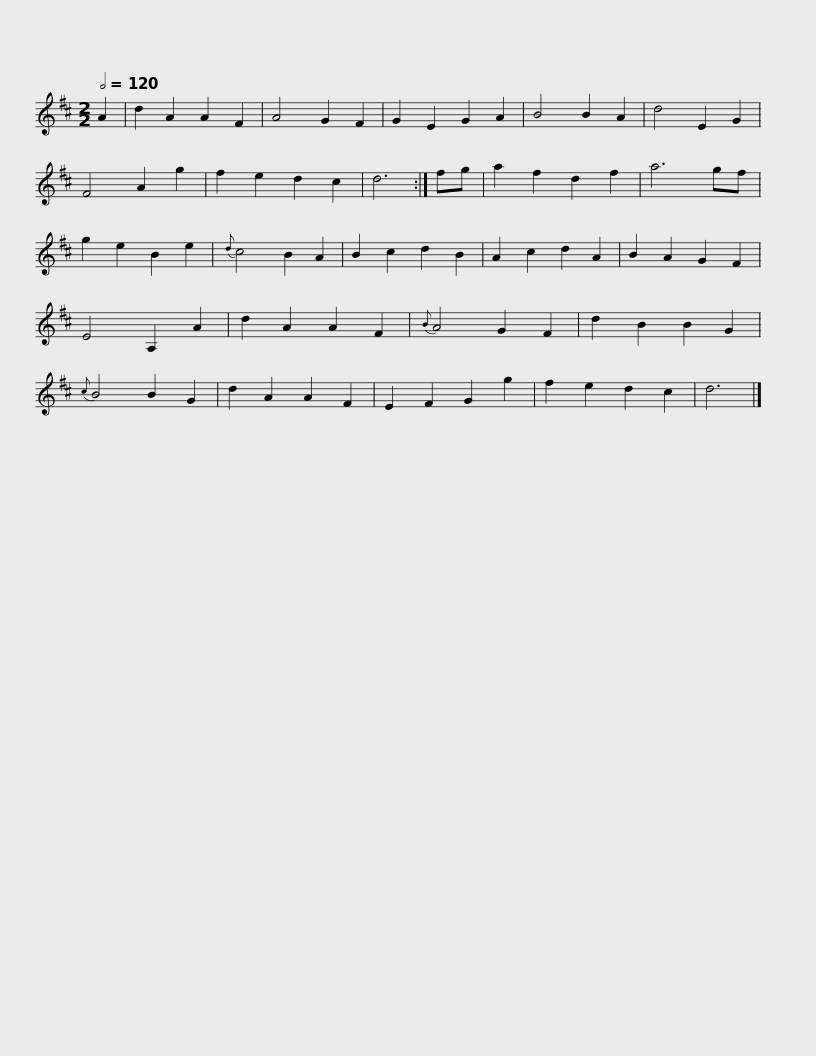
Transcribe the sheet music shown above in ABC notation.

X:1
L:1/8
Q:1/2=120
M:2/2
I:linebreak $
K:D
V:1 treble
V:1
 A2 | d2 A2 A2 F2 | A4 G2 F2 | G2 E2 G2 A2 | B4 B2 A2 | %5
 d4 E2 G2 | F4 A2 g2 | f2 e2 d2 c2 | d6 :| fg | %10
 a2 f2 d2 f2 | a6 gf |$ g2 e2 B2 e2 |{d} c4 B2 A2 | B2 c2 d2 B2 | %15
 A2 c2 d2 A2 | B2 A2 G2 F2 | E4 A,2 A2 | d2 A2 A2 F2 |{B} A4 G2 F2 | %20
 d2 B2 B2 G2 |{c} B4 B2 G2 |$ d2 A2 A2 F2 | E2 F2 G2 g2 | f2 e2 d2 c2 | %25
 d6 |] %26
